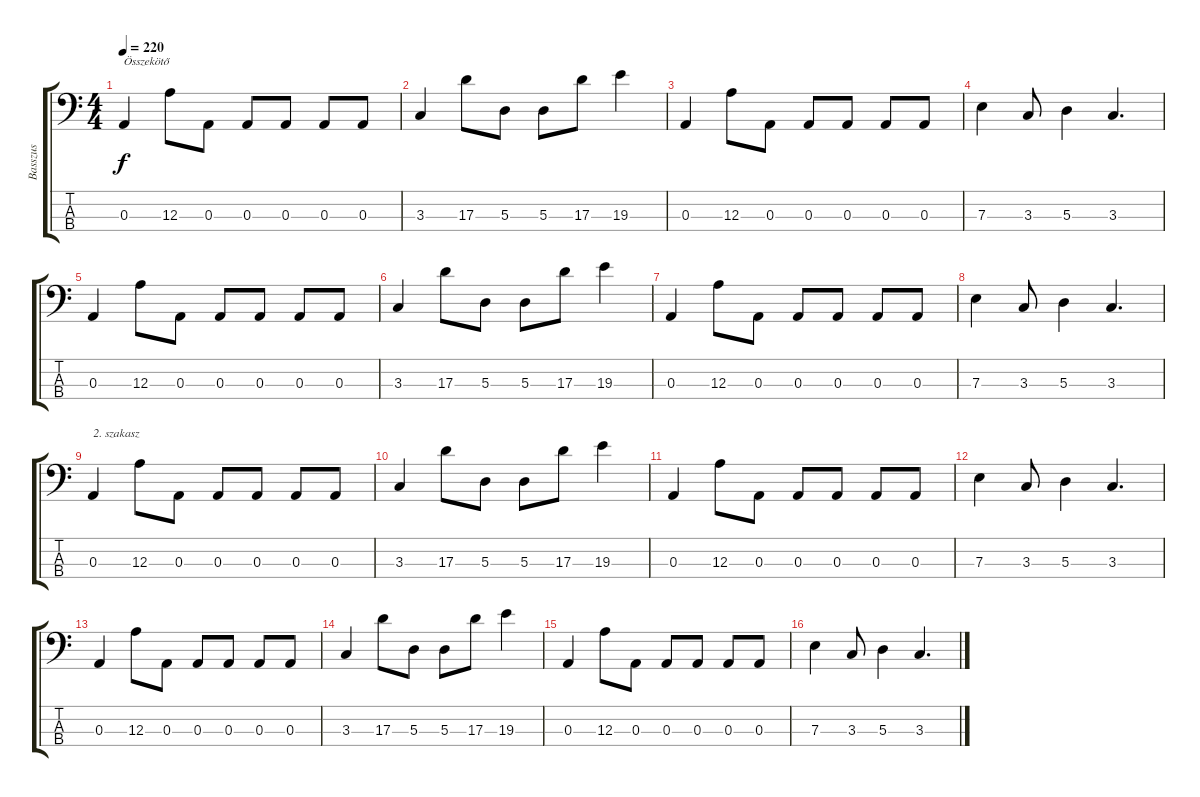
\track ("Basszus" "Basszus") {instrument electricbassfinger}
\staff {score tabs}
\tuning (G2 D2 A1 E1) {hide}
\ts (4 4)
\tempo 220
\clef f4
\ks c
0.3.4{txt "Összekötő" dy f} 12.3.8 0.3.8 0.3.8 0.3.8 0.3.8 0.3.8 |
3.3.4 17.3.8 5.3.8 5.3.8 17.3.8 19.3.4 |
0.3.4 12.3.8 0.3.8 0.3.8 0.3.8 0.3.8 0.3.8 |
7.3.4 3.3.8 5.3.4 3.3.4{d} |
0.3.4 12.3.8 0.3.8 0.3.8 0.3.8 0.3.8 0.3.8 |
3.3.4 17.3.8 5.3.8 5.3.8 17.3.8 19.3.4 |
0.3.4 12.3.8 0.3.8 0.3.8 0.3.8 0.3.8 0.3.8 |
7.3.4 3.3.8 5.3.4 3.3.4{d} |
0.3.4{txt "2. szakasz"} 12.3.8 0.3.8 0.3.8 0.3.8 0.3.8 0.3.8 |
3.3.4 17.3.8 5.3.8 5.3.8 17.3.8 19.3.4 |
0.3.4 12.3.8 0.3.8 0.3.8 0.3.8 0.3.8 0.3.8 |
7.3.4 3.3.8 5.3.4 3.3.4{d} |
0.3.4 12.3.8 0.3.8 0.3.8 0.3.8 0.3.8 0.3.8 |
3.3.4 17.3.8 5.3.8 5.3.8 17.3.8 19.3.4 |
0.3.4 12.3.8 0.3.8 0.3.8 0.3.8 0.3.8 0.3.8 |
7.3.4 3.3.8 5.3.4 3.3.4{d}
